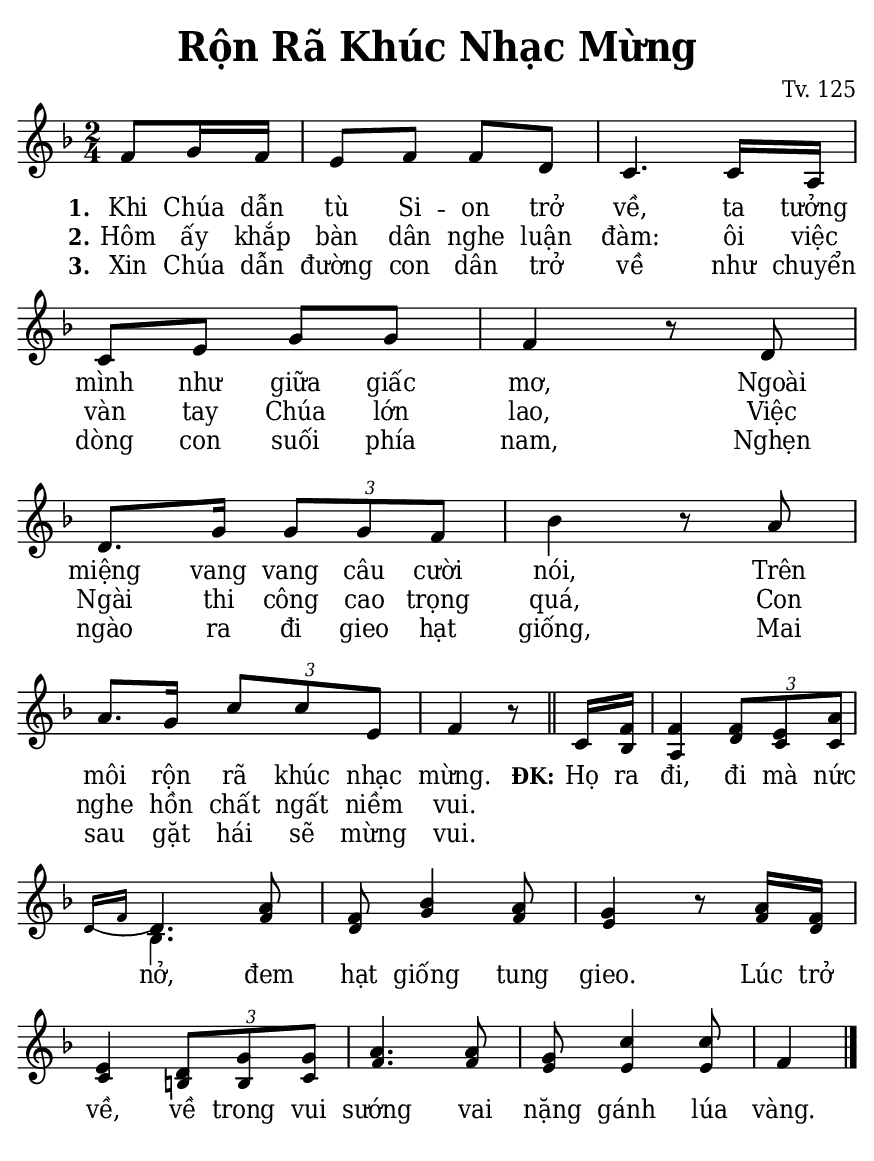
% Cài đặt chung\
\version "2.22.1"
\include "english.ly"

\header {
  title = \markup { \fontsize #1 "Rộn Rã Khúc Nhạc Mừng" }
  composer = "Tv. 125"
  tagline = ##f
}

% Nhạc phiên khúc
nhacPhienKhucSop = \relative c' {
  \partial 4 f8 g16 f |
  e8 f f d |
  c4. c16 a |
  c8 e g g |
  f4 r8 d |
  d8. g16 \tuplet 3/2 { g8 g f } |
  bf4 r8 a |
  a8. g16 \tuplet 3/2 { c8 c e, } |
  f4 r8 \bar "||"
  
  c16 f |
  f4 \tuplet 3/2 { f8 e a } |
  \slashedGrace { d,16
                  \tweak extra-offset #'(0 . 1.2)
                  _(f } d4.) a'8 |
  f bf4 a8 |
  g4 r8 a16 f |
  e4 \tuplet 3/2 { d8 g g } |
  a4. a8 |
  g c4 c8 |
  f,4 \bar "|."
}

nhacPhienKhucAlto = \relative c' {
  r4 |
  R2*7
  r4.
  c16 bf |
  a4 \tuplet 3/2 { d8 c c } |
  bf4. f'8 |
  d g4 f8 |
  e4 r8 f16 d |
  c4 \tuplet 3/2 { b!8 b c } |
  f4. f8 |
  e e4 e8 |
  f4
}

% Lời phiên khúc
loiPhienKhucSop = \lyrics {
  <<
    {
      \set stanza = "1."
      Khi Chúa dẫn tù Si -- on trở về,
      ta tưởng mình như giữa giấc mơ,
      Ngoài miệng vang vang câu cười nói,
      Trên môi rộn rã khúc nhạc mừng.
    }
    \new Lyrics {
	    \set associatedVoice = "beSop"
	    \set stanza = "2."
	    Hôm ấy khắp bàn dân nghe luận đàm:
	    ôi việc vàn tay Chúa lớn lao,
	    Việc Ngài thi công cao trọng quá,
	    Con nghe hồn chất ngất niềm vui.
    }
    \new Lyrics {
	    \set associatedVoice = "beSop"
	    \set stanza = "3."
	    Xin Chúa dẫn đường con dân trở về
	    như chuyển dòng con suối phía nam,
	    Nghẹn ngào ra đi gieo hạt giống,
	    Mai sau gặt hái sẽ mừng vui.
    }
  >>
  \set stanza = "ĐK:"
  Họ ra đi, đi mà nức nở,
  đem hạt giống tung gieo.
  Lúc trở về, về trong vui sướng
  vai nặng gánh lúa vàng.
}

% Dàn trang
\paper {
  #(set-paper-size "a5")
  top-margin = 3\mm
  bottom-margin = 3\mm
  left-margin = 3\mm
  right-margin = 3\mm
  indent = #0
  #(define fonts
	 (make-pango-font-tree "Deja Vu Serif Condensed"
	 		       "Deja Vu Serif Condensed"
			       "Deja Vu Serif Condensed"
			       (/ 20 20)))
  print-page-number = ##f
  system-system-spacing = #'((basic-distance . 0.1) (padding . 2.5))
}

TongNhip = {
  \key f \major \time 2/4
  \set Timing.beamExceptions = #'()
  \set Timing.baseMoment = #(ly:make-moment 1/4)
}

% Đổi kích thước nốt cho bè phụ
notBePhu =
#(define-music-function (font-size music) (number? ly:music?)
   (for-some-music
     (lambda (m)
       (if (music-is-of-type? m 'rhythmic-event)
           (begin
             (set! (ly:music-property m 'tweaks)
                   (cons `(font-size . ,font-size)
                         (ly:music-property m 'tweaks)))
             #t)
           #f))
     music)
   music)

\score {
  \new ChoirStaff <<
    \new Staff \with {
        \consists "Merge_rests_engraver"
        printPartCombineTexts = ##f
      }
      <<
      \new Voice \TongNhip \partCombine 
        \nhacPhienKhucSop
        \notBePhu -1 { \nhacPhienKhucAlto }
      \new NullVoice = beSop \nhacPhienKhucSop
      \new Lyrics \lyricsto beSop \loiPhienKhucSop
      >>
  >>
  \layout {
    \override Lyrics.LyricSpace.minimum-distance = #1.5
    \override Score.BarNumber.break-visibility = ##(#f #f #f)
    \override Score.SpacingSpanner.uniform-stretching = ##t
  } 
}
